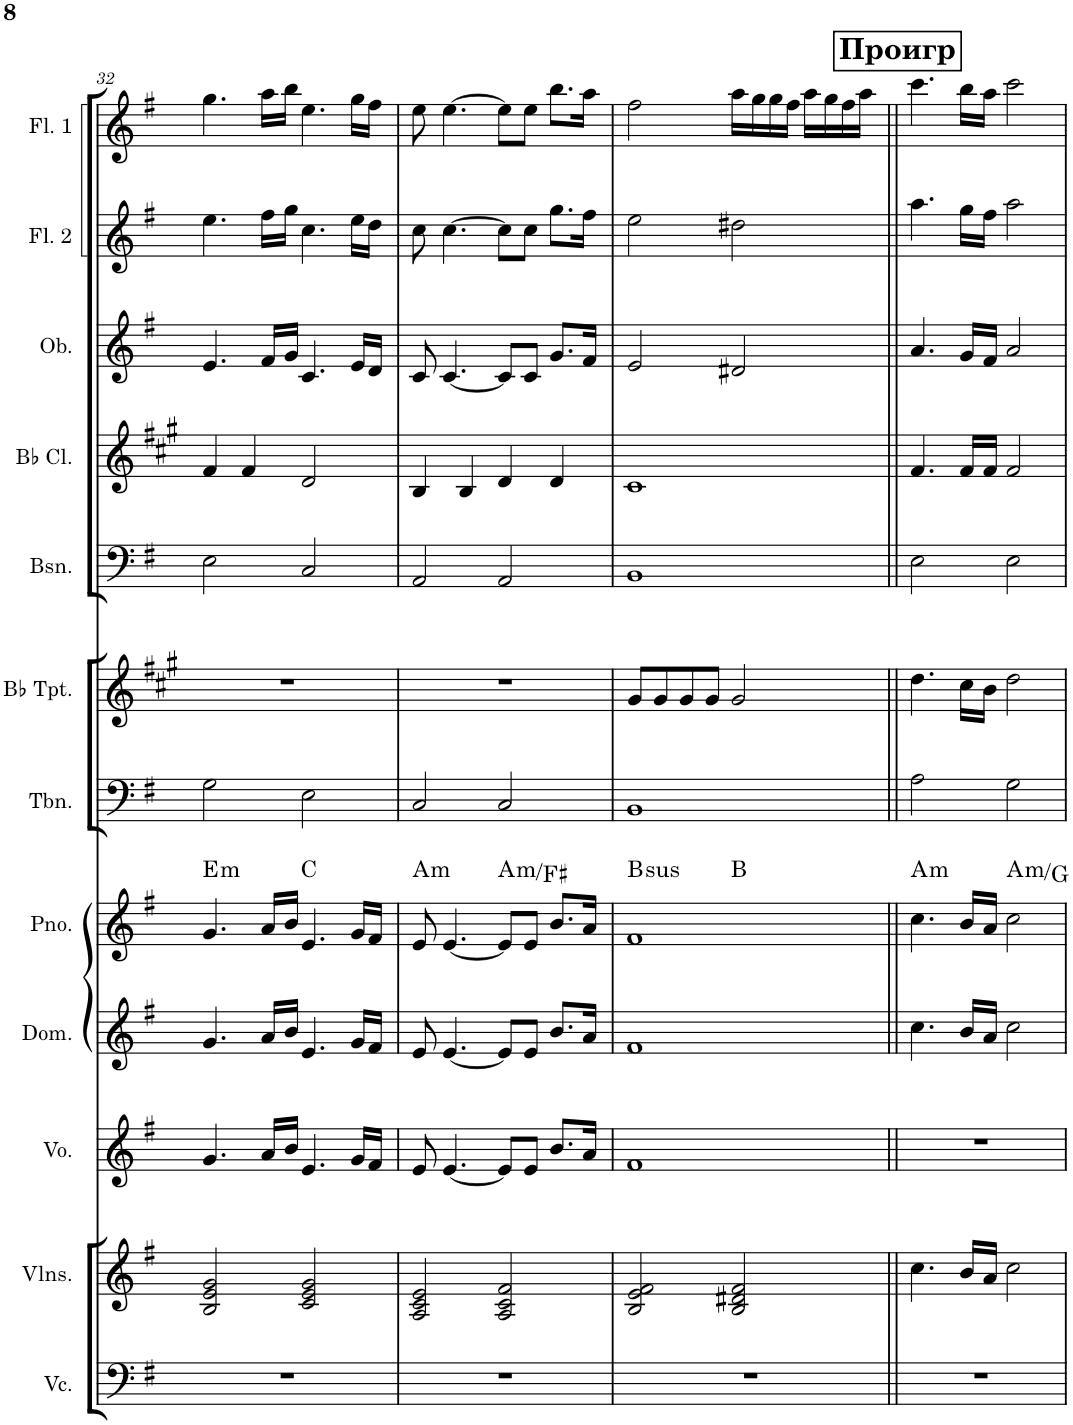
**kern	**kern	**kern	**kern	**kern	**harte	**kern	**kern	**kern	**kern	**kern	**kern	**kern
*part12	*part11	*part10	*part9	*part8	*part8	*part7	*part6	*part5	*part4	*part3	*part2	*part1
*staff12	*staff11	*staff10	*staff9	*staff8	*	*staff7	*staff6	*staff5	*staff4	*staff3	*staff2	*staff1
*I"Violoncello	*I"Violins	*I"Voice	*I"Domra	*I"Piano	*	*I"Trombone	*I"Bb Trumpet	*I"Bassoon	*I"Bb Clarinet	*I"Oboe	*I"Flute 2	*I"Flute 1
*I'Vc.	*I'Vlns.	*I'Vo.	*I'Dom.	*I'Pno.	*	*I'Tbn.	*I'Bb Tpt.	*I'Bsn.	*I'Bb Cl.	*I'Ob.	*I'Fl. 2	*I'Fl. 1
!!LO:PB:g=z
*clefF4	*clefG2	*clefG2	*clefG2	*clefG2	*	*clefF4	*clefG2	*clefF4	*clefG2	*clefG2	*clefG2	*clefG2
*	*	*	*	*	*	*	*Trd1c2	*	*Trd1c2	*	*	*
*k[f#]	*k[f#]	*k[f#]	*k[f#]	*k[f#]	*	*k[f#]	*k[f#c#g#]	*k[f#]	*k[f#c#g#]	*k[f#]	*k[f#]	*k[f#]
*M4/4	*M4/4	*M4/4	*M4/4	*M4/4	*	*M4/4	*M4/4	*M4/4	*M4/4	*M4/4	*M4/4	*M4/4
=32	=32	=32	=32	=32	=32	=32	=32	=32	=32	=32	=32	=32
!	!	!	!	!	!LO:H:kt=m	!	!	!	!	!	!	!
1r	2B/ 2e/ 2g/	4.g/	4.g/	4.g/	E:min	2G\	1r	2E\	4f#/	4.e/	4.ee\	4.gg\
.	.	.	.	.	.	.	.	.	4f#/	.	.	.
.	.	16a/LL	16a/LL	16a/LL	.	.	.	.	.	16f#/LL	16ff#\LL	16aa\LL
.	.	16b/JJ	16b/JJ	16b/JJ	.	.	.	.	.	16g/JJ	16gg\JJ	16bb\JJ
.	2c/ 2e/ 2g/	4.e/	4.e/	4.e/	C:maj	2E\	.	2C/	2d/	4.c/	4.cc\	4.ee\
.	.	16g/LL	16g/LL	16g/LL	.	.	.	.	.	16e/LL	16ee\LL	16gg\LL
.	.	16f#/JJ	16f#/JJ	16f#/JJ	.	.	.	.	.	16d/JJ	16dd\JJ	16ff#\JJ
=33	=33	=33	=33	=33	=33	=33	=33	=33	=33	=33	=33	=33
!	!	!	!	!	!LO:H:kt=m	!	!	!	!	!	!	!
1r	2A/ 2c/ 2e/	8e/	8e/	8e/	A:min	2C/	1r	2AA/	4B/	8c/	8cc\	8ee\
.	.	[4.e/	[4.e/	[4.e/	.	.	.	.	.	[4.c/	[4.cc\	[4.ee\
.	.	.	.	.	.	.	.	.	4B/	.	.	.
!	!	!	!	!	!LO:H:kt=m	!	!	!	!	!	!	!
.	2A/ 2c/ 2f#/	8e/L]	8e/L]	8e/L]	A:min/6	2C/	.	2AA/	4d/	8c/L]	8cc\L]	8ee\L]
.	.	8e/J	8e/J	8e/J	.	.	.	.	.	8c/J	8cc\J	8ee\J
.	.	8.b/L	8.b/L	8.b/L	.	.	.	.	4d/	8.g/L	8.gg\L	8.bb\L
.	.	16a/Jk	16a/Jk	16a/Jk	.	.	.	.	.	16f#/Jk	16ff#\Jk	16aa\Jk
=34	=34	=34	=34	=34	=34	=34	=34	=34	=34	=34	=34	=34
!	!	!	!	!	!LO:H:kt=sus	!	!	!	!	!	!	!
*	*	*	*	*^	*	*	*	*	*	*	*	*
1r	2B/ 2e/ 2f#/	1f#	1f#	1f#	2ryy	B:sus4	1BB	8g#/L	1BB	1c#	2e/	2ee\	2ff#\
.	.	.	.	.	.	.	.	8g#/	.	.	.	.	.
.	.	.	.	.	.	.	.	8g#/	.	.	.	.	.
.	.	.	.	.	.	.	.	8g#/J	.	.	.	.	.
.	2B/ 2d#X/ 2f#/	.	.	.	2ryy	B:maj	.	2g#/	.	.	2d#X/	2dd#X\	16aa\LL
.	.	.	.	.	.	.	.	.	.	.	.	.	16gg\
.	.	.	.	.	.	.	.	.	.	.	.	.	16gg\
.	.	.	.	.	.	.	.	.	.	.	.	.	16ff#\JJ
.	.	.	.	.	.	.	.	.	.	.	.	.	16aa\LL
.	.	.	.	.	.	.	.	.	.	.	.	.	16gg\
.	.	.	.	.	.	.	.	.	.	.	.	.	16ff#\
.	.	.	.	.	.	.	.	.	.	.	.	.	16aa\JJ
!!LO:REH:place=s1:a:B:cj:fs=14:t=Проигр
=35||	=35||	=35||	=35||	=35||	=35||	=35||	=35||	=35||	=35||	=35||	=35||	=35||	=35||
!	!	!	!	!	!	!LO:H:kt=m	!	!	!	!	!	!	!
*	*	*	*	*v	*v	*	*	*	*	*	*	*	*
1r	4.cc\	1r	4.cc\	4.cc\	A:min	2A\	4.dd\	2E\	4.f#/	4.a/	4.aa\	4.ccc\
.	16b/LL	.	16b/LL	16b/LL	.	.	16cc#\LL	.	16f#/LL	16g/LL	16gg\LL	16bb\LL
.	16a/JJ	.	16a/JJ	16a/JJ	.	.	16b\JJ	.	16f#/JJ	16f#/JJ	16ff#\JJ	16aa\JJ
!	!	!	!	!	!LO:H:kt=m	!	!	!	!	!	!	!
.	2cc\	.	2cc\	2cc\	A:min/b7	2G\	2dd\	2E\	2f#/	2a/	2aa\	2ccc\
=	=	=	=	=	=	=	=	=	=	=	=	=
*-	*-	*-	*-	*-	*-	*-	*-	*-	*-	*-	*-	*-
